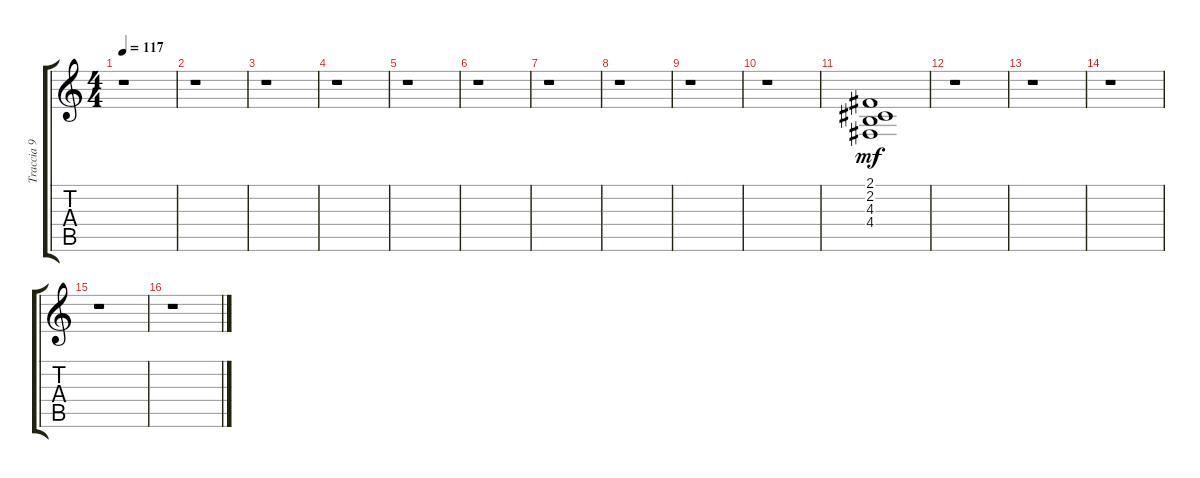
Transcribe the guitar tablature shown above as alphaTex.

\track ("Traccia 9" "Traccia 9") {instrument electricpiano1}
\staff {score tabs}
\tuning (E4 B3 G3 D3 A2 E2) {hide}
\ts (4 4)
\tempo 117
\clef g2
\ks c
r.1{dy f} |
r.1 |
r.1 |
r.1 |
r.1 |
r.1 |
r.1 |
r.1 |
r.1 |
r.1 |
(2.1 2.2 4.3 4.4).1{dy mf} |
r.1 |
r.1 |
r.1 |
r.1 |
r.1
